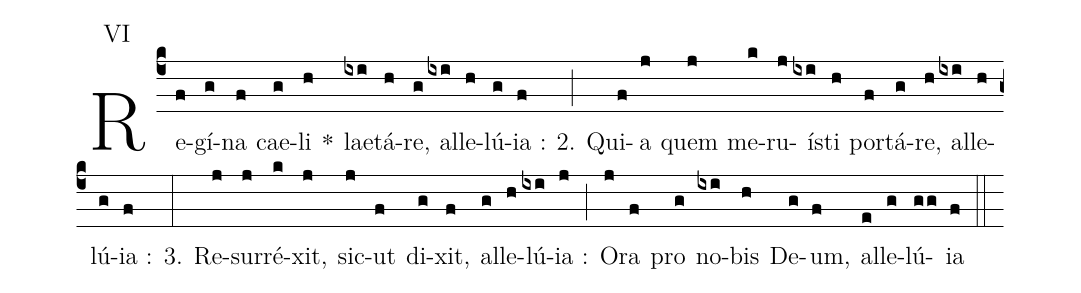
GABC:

annotation: VI;
%%
(c4) Re(f)gí(g)na(f) cae(g)li(h) *()
lae(ixi)tá(h)re,(g[oh:h]) al(ixi)le(h)lú(g){ia} :(f) (;)
2. Qui(f)a(j) quem(j) me(k)ru(j)í(ixi)sti(h) por(f)tá(g)re,(h) al(ixi)le(h)lú(g){ia} :(f) (:)
3. Re(j)sur(j)ré(k)xit,(j) sic(j)ut(f) di(g)xit,(f) al(g)le(h)lú(ixi){ia} :(j) (;) O(j)ra(f) pro(g) no(ixi)bis(h) De(g)um,(f) al(e)le(g)lú(gg){ia}(f) (::)
